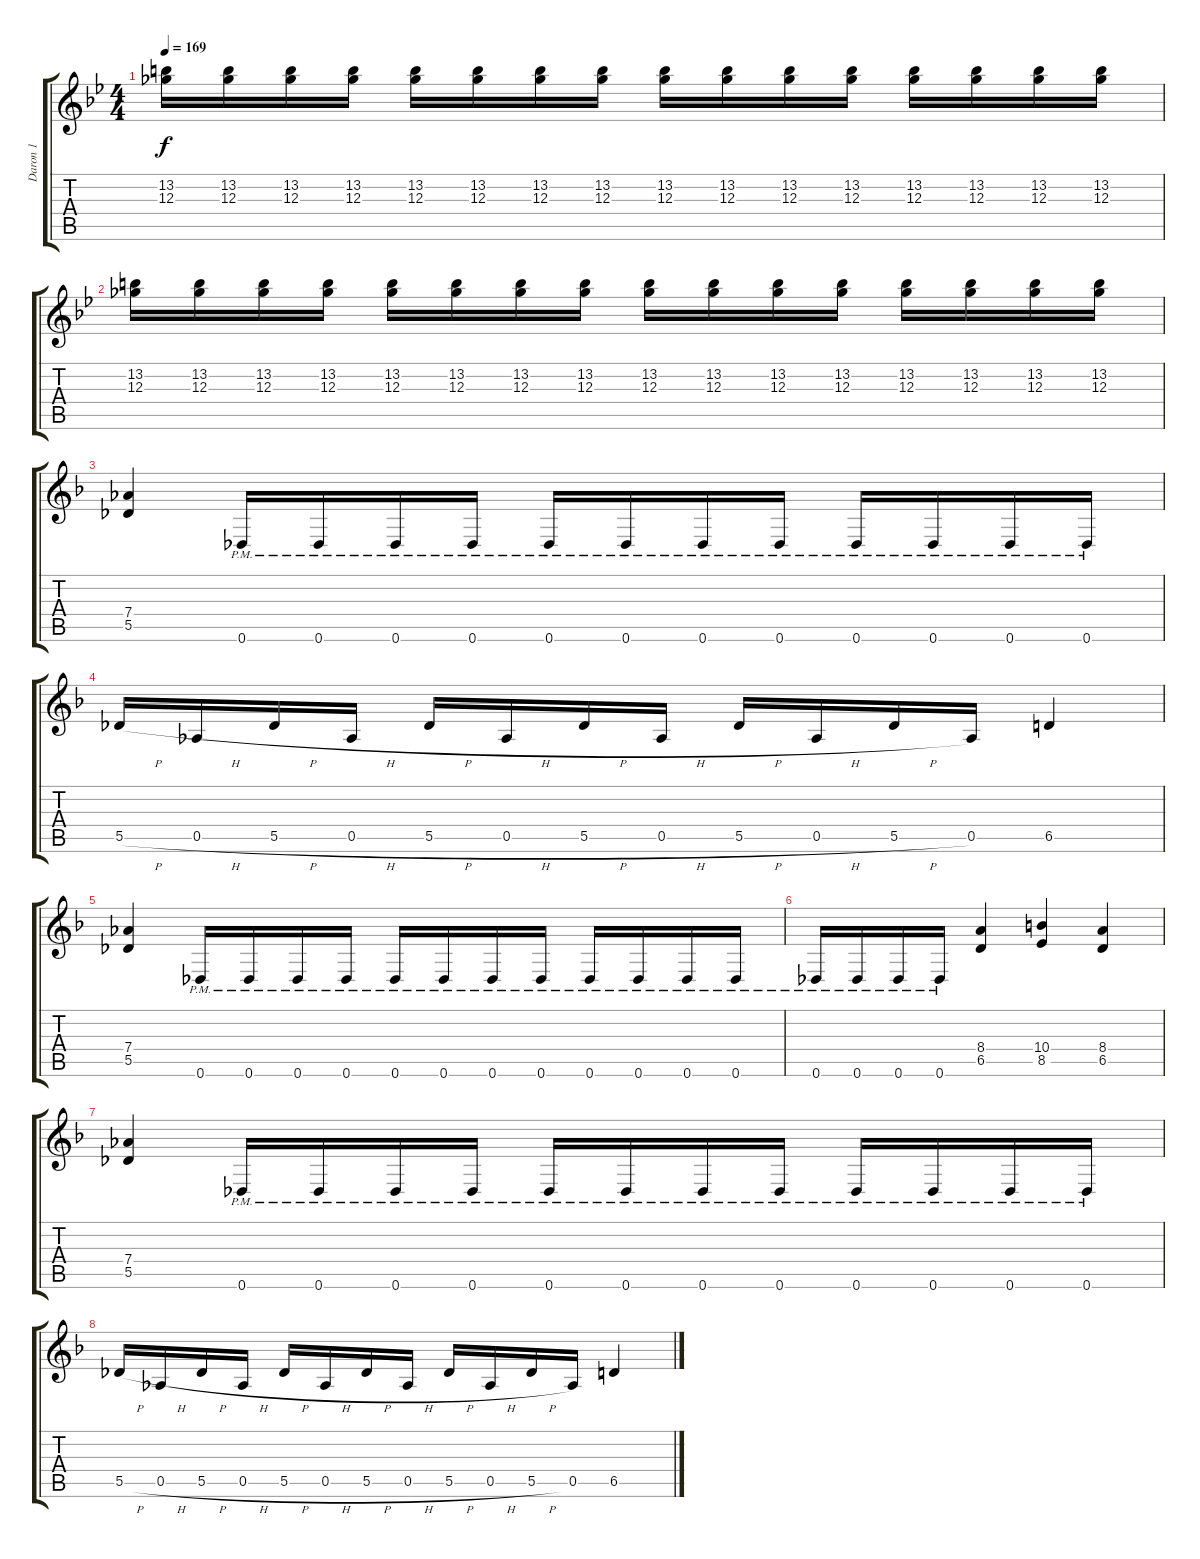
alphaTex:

\track ("Daron 1" "Daron 1") {instrument overdrivenguitar}
\staff {score tabs}
\tuning (Eb4 Bb3 Gb3 Db3 Ab2 Db2) {hide}
\ts (4 4)
\tempo 169
\clef g2
\ks bb
(13.2 12.3).16{dy f} (13.2 12.3).16 (13.2 12.3).16 (13.2 12.3).16 (13.2 12.3).16 (13.2 12.3).16 (13.2 12.3).16 (13.2 12.3).16 (13.2 12.3).16 (13.2 12.3).16 (13.2 12.3).16 (13.2 12.3).16 (13.2 12.3).16 (13.2 12.3).16 (13.2 12.3).16 (13.2 12.3).16 |
(13.2 12.3).16 (13.2 12.3).16 (13.2 12.3).16 (13.2 12.3).16 (13.2 12.3).16 (13.2 12.3).16 (13.2 12.3).16 (13.2 12.3).16 (13.2 12.3).16 (13.2 12.3).16 (13.2 12.3).16 (13.2 12.3).16 (13.2 12.3).16 (13.2 12.3).16 (13.2 12.3).16 (13.2 12.3).16 |
\ks f
(7.4 5.5).4 0.6{pm}.16 0.6{pm}.16 0.6{pm}.16 0.6{pm}.16 0.6{pm}.16 0.6{pm}.16 0.6{pm}.16 0.6{pm}.16 0.6{pm}.16 0.6{pm}.16 0.6{pm}.16 0.6{pm}.16 |
5.5{h}.16 0.5{h}.16 5.5{h}.16 0.5{h}.16 5.5{h}.16 0.5{h}.16 5.5{h}.16 0.5{h}.16 5.5{h}.16 0.5{h}.16 5.5{h}.16 0.5.16 6.5.4 |
(7.4 5.5).4 0.6{pm}.16 0.6{pm}.16 0.6{pm}.16 0.6{pm}.16 0.6{pm}.16 0.6{pm}.16 0.6{pm}.16 0.6{pm}.16 0.6{pm}.16 0.6{pm}.16 0.6{pm}.16 0.6{pm}.16 |
0.6{pm}.16 0.6{pm}.16 0.6{pm}.16 0.6{pm}.16 (8.4 6.5).4 (10.4 8.5).4 (8.4 6.5).4 |
(7.4 5.5).4 0.6{pm}.16 0.6{pm}.16 0.6{pm}.16 0.6{pm}.16 0.6{pm}.16 0.6{pm}.16 0.6{pm}.16 0.6{pm}.16 0.6{pm}.16 0.6{pm}.16 0.6{pm}.16 0.6{pm}.16 |
5.5{h}.16 0.5{h}.16 5.5{h}.16 0.5{h}.16 5.5{h}.16 0.5{h}.16 5.5{h}.16 0.5{h}.16 5.5{h}.16 0.5{h}.16 5.5{h}.16 0.5.16 6.5.4
